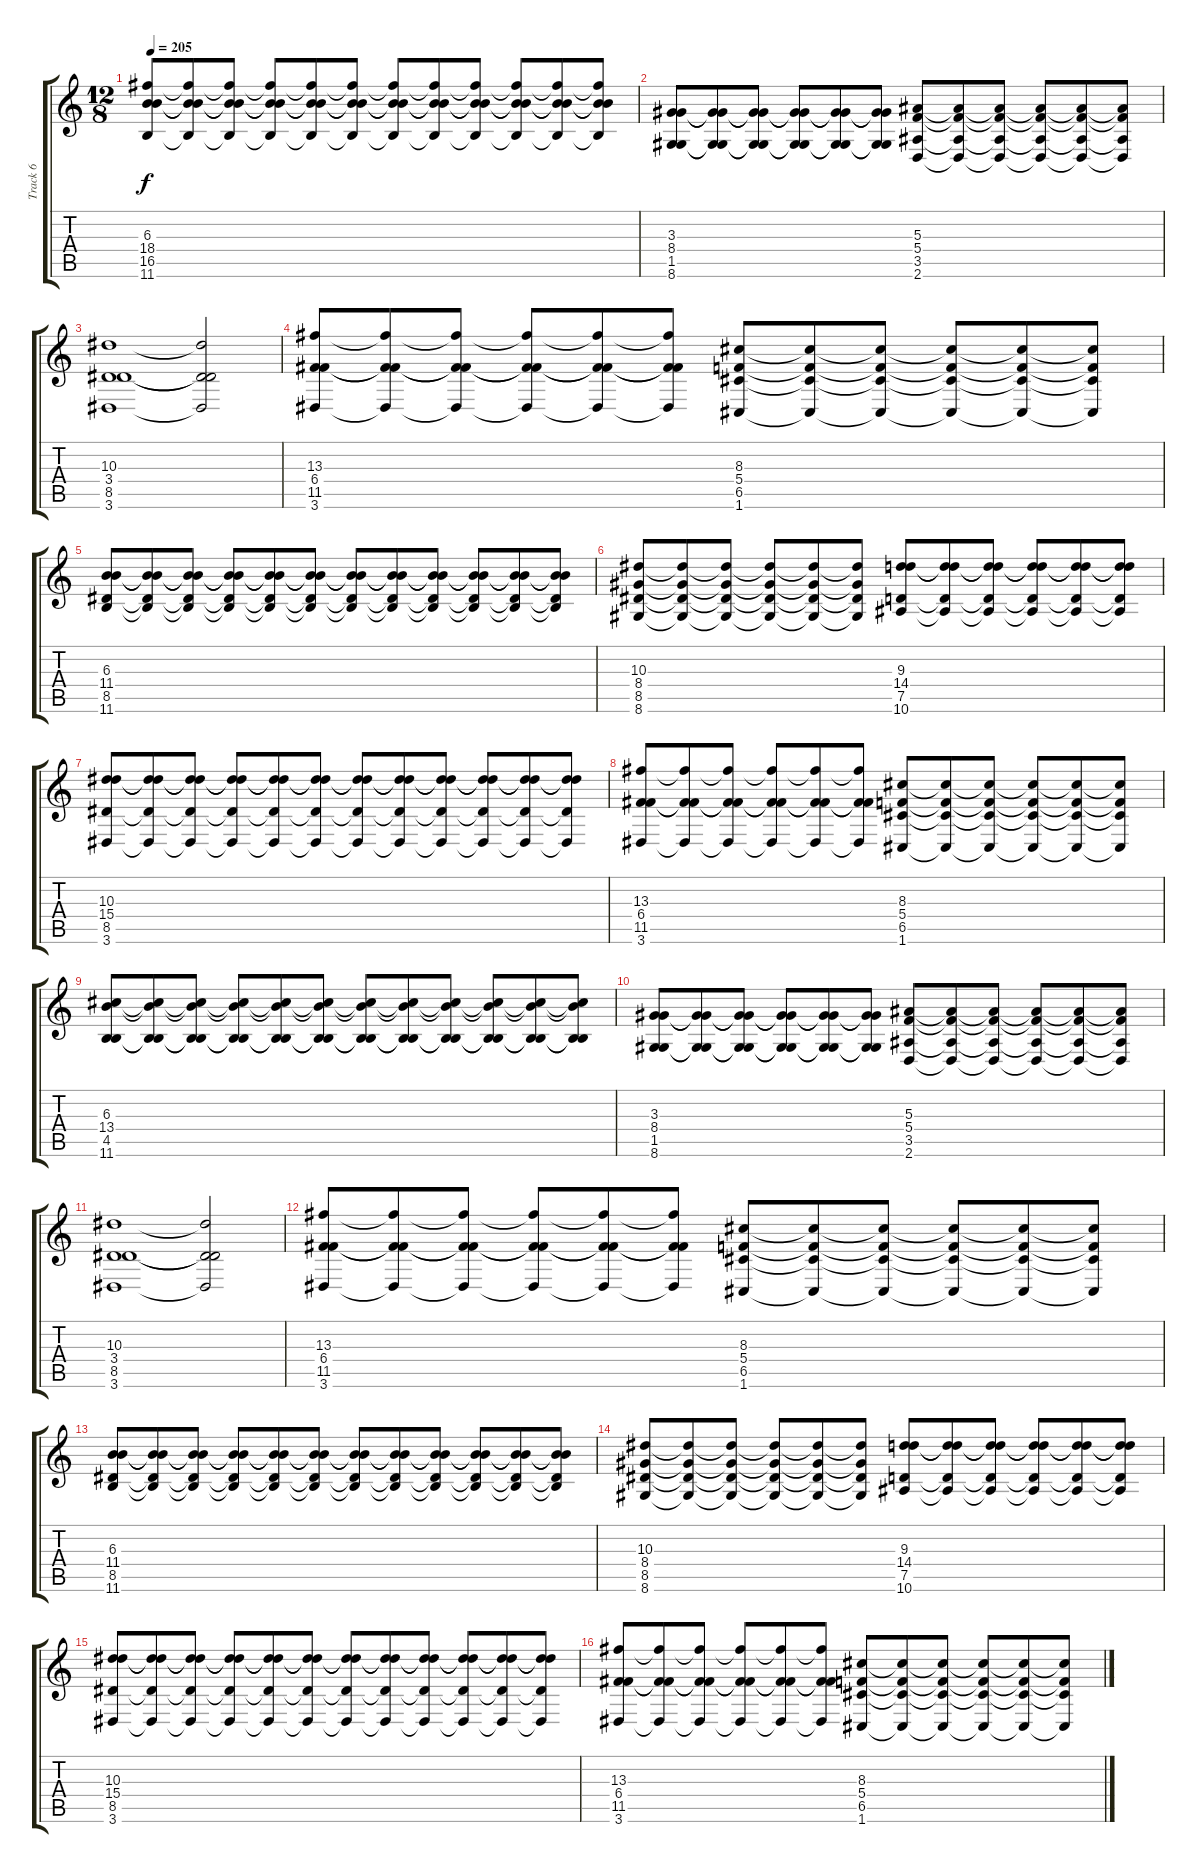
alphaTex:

\track ("Track 6" "Track 6") {instrument distortionguitar}
\staff {score tabs}
\tuning (D4 A3 F3 C3 G2 C2) {hide}
\ts (12 8)
\tempo 205
\clef g2
\ks c
(6.3 18.4 16.5 11.6).8{dy f} (6.3{t} 18.4{t} 16.5{t} 11.6{t}).8 (6.3{t} 18.4{t} 16.5{t} 11.6{t}).8 (6.3{t} 18.4{t} 16.5{t} 11.6{t}).8 (6.3{t} 18.4{t} 16.5{t} 11.6{t}).8 (6.3{t} 18.4{t} 16.5{t} 11.6{t}).8 (6.3{t} 18.4{t} 16.5{t} 11.6{t}).8 (6.3{t} 18.4{t} 16.5{t} 11.6{t}).8 (6.3{t} 18.4{t} 16.5{t} 11.6{t}).8 (6.3{t} 18.4{t} 16.5{t} 11.6{t}).8 (6.3{t} 18.4{t} 16.5{t} 11.6{t}).8 (6.3{t} 18.4{t} 16.5{t} 11.6{t}).8 |
(3.3 8.4 1.5 8.6).8 (3.3{t} 8.4{t} 1.5{t} 8.6{t}).8 (3.3{t} 8.4{t} 1.5{t} 8.6{t}).8 (3.3{t} 8.4{t} 1.5{t} 8.6{t}).8 (3.3{t} 8.4{t} 1.5{t} 8.6{t}).8 (3.3{t} 8.4{t} 1.5{t} 8.6{t}).8 (5.3 5.4 3.5 2.6).8 (5.3{t} 5.4{t} 3.5{t} 2.6{t}).8 (5.3{t} 5.4{t} 3.5{t} 2.6{t}).8 (5.3{t} 5.4{t} 3.5{t} 2.6{t}).8 (5.3{t} 5.4{t} 3.5{t} 2.6{t}).8 (5.3{t} 5.4{t} 3.5{t} 2.6{t}).8 |
(10.3 3.4 8.5 3.6).1 (10.3{t} 3.4{t} 8.5{t} 3.6{t}).2 |
(13.3 6.4 11.5 3.6).8 (13.3{t} 6.4{t} 11.5{t} 3.6{t}).8 (13.3{t} 6.4{t} 11.5{t} 3.6{t}).8 (13.3{t} 6.4{t} 11.5{t} 3.6{t}).8 (13.3{t} 6.4{t} 11.5{t} 3.6{t}).8 (13.3{t} 6.4{t} 11.5{t} 3.6{t}).8 (8.3 5.4 6.5 1.6).8 (8.3{t} 5.4{t} 6.5{t} 1.6{t}).8 (8.3{t} 5.4{t} 6.5{t} 1.6{t}).8 (8.3{t} 5.4{t} 6.5{t} 1.6{t}).8 (8.3{t} 5.4{t} 6.5{t} 1.6{t}).8 (8.3{t} 5.4{t} 6.5{t} 1.6{t}).8 |
(6.3 11.4 8.5 11.6).8 (6.3{t} 11.4{t} 8.5{t} 11.6{t}).8 (6.3{t} 11.4{t} 8.5{t} 11.6{t}).8 (6.3{t} 11.4{t} 8.5{t} 11.6{t}).8 (6.3{t} 11.4{t} 8.5{t} 11.6{t}).8 (6.3{t} 11.4{t} 8.5{t} 11.6{t}).8 (6.3{t} 11.4{t} 8.5{t} 11.6{t}).8 (6.3{t} 11.4{t} 8.5{t} 11.6{t}).8 (6.3{t} 11.4{t} 8.5{t} 11.6{t}).8 (6.3{t} 11.4{t} 8.5{t} 11.6{t}).8 (6.3{t} 11.4{t} 8.5{t} 11.6{t}).8 (6.3{t} 11.4{t} 8.5{t} 11.6{t}).8 |
(10.3 8.4 8.5 8.6).8 (10.3{t} 8.4{t} 8.5{t} 8.6{t}).8 (10.3{t} 8.4{t} 8.5{t} 8.6{t}).8 (10.3{t} 8.4{t} 8.5{t} 8.6{t}).8 (10.3{t} 8.4{t} 8.5{t} 8.6{t}).8 (10.3{t} 8.4{t} 8.5{t} 8.6{t}).8 (9.3 14.4 7.5 10.6).8 (9.3{t} 14.4{t} 7.5{t} 10.6{t}).8 (9.3{t} 14.4{t} 7.5{t} 10.6{t}).8 (9.3{t} 14.4{t} 7.5{t} 10.6{t}).8 (9.3{t} 14.4{t} 7.5{t} 10.6{t}).8 (9.3{t} 14.4{t} 7.5{t} 10.6{t}).8 |
(10.3 15.4 8.5 3.6).8 (10.3{t} 15.4{t} 8.5{t} 3.6{t}).8 (10.3{t} 15.4{t} 8.5{t} 3.6{t}).8 (10.3{t} 15.4{t} 8.5{t} 3.6{t}).8 (10.3{t} 15.4{t} 8.5{t} 3.6{t}).8 (10.3{t} 15.4{t} 8.5{t} 3.6{t}).8 (10.3{t} 15.4{t} 8.5{t} 3.6{t}).8 (10.3{t} 15.4{t} 8.5{t} 3.6{t}).8 (10.3{t} 15.4{t} 8.5{t} 3.6{t}).8 (10.3{t} 15.4{t} 8.5{t} 3.6{t}).8 (10.3{t} 15.4{t} 8.5{t} 3.6{t}).8 (10.3{t} 15.4{t} 8.5{t} 3.6{t}).8 |
(13.3 6.4 11.5 3.6).8 (13.3{t} 6.4{t} 11.5{t} 3.6{t}).8 (13.3{t} 6.4{t} 11.5{t} 3.6{t}).8 (13.3{t} 6.4{t} 11.5{t} 3.6{t}).8 (13.3{t} 6.4{t} 11.5{t} 3.6{t}).8 (13.3{t} 6.4{t} 11.5{t} 3.6{t}).8 (8.3 5.4 6.5 1.6).8 (8.3{t} 5.4{t} 6.5{t} 1.6{t}).8 (8.3{t} 5.4{t} 6.5{t} 1.6{t}).8 (8.3{t} 5.4{t} 6.5{t} 1.6{t}).8 (8.3{t} 5.4{t} 6.5{t} 1.6{t}).8 (8.3{t} 5.4{t} 6.5{t} 1.6{t}).8 |
(6.3 13.4 4.5 11.6).8 (6.3{t} 13.4{t} 4.5{t} 11.6{t}).8 (6.3{t} 13.4{t} 4.5{t} 11.6{t}).8 (6.3{t} 13.4{t} 4.5{t} 11.6{t}).8 (6.3{t} 13.4{t} 4.5{t} 11.6{t}).8 (6.3{t} 13.4{t} 4.5{t} 11.6{t}).8 (6.3{t} 13.4{t} 4.5{t} 11.6{t}).8 (6.3{t} 13.4{t} 4.5{t} 11.6{t}).8 (6.3{t} 13.4{t} 4.5{t} 11.6{t}).8 (6.3{t} 13.4{t} 4.5{t} 11.6{t}).8 (6.3{t} 13.4{t} 4.5{t} 11.6{t}).8 (6.3{t} 13.4{t} 4.5{t} 11.6{t}).8 |
(3.3 8.4 1.5 8.6).8 (3.3{t} 8.4{t} 1.5{t} 8.6{t}).8 (3.3{t} 8.4{t} 1.5{t} 8.6{t}).8 (3.3{t} 8.4{t} 1.5{t} 8.6{t}).8 (3.3{t} 8.4{t} 1.5{t} 8.6{t}).8 (3.3{t} 8.4{t} 1.5{t} 8.6{t}).8 (5.3 5.4 3.5 2.6).8 (5.3{t} 5.4{t} 3.5{t} 2.6{t}).8 (5.3{t} 5.4{t} 3.5{t} 2.6{t}).8 (5.3{t} 5.4{t} 3.5{t} 2.6{t}).8 (5.3{t} 5.4{t} 3.5{t} 2.6{t}).8 (5.3{t} 5.4{t} 3.5{t} 2.6{t}).8 |
(10.3 3.4 8.5 3.6).1 (10.3{t} 3.4{t} 8.5{t} 3.6{t}).2 |
(13.3 6.4 11.5 3.6).8 (13.3{t} 6.4{t} 11.5{t} 3.6{t}).8 (13.3{t} 6.4{t} 11.5{t} 3.6{t}).8 (13.3{t} 6.4{t} 11.5{t} 3.6{t}).8 (13.3{t} 6.4{t} 11.5{t} 3.6{t}).8 (13.3{t} 6.4{t} 11.5{t} 3.6{t}).8 (8.3 5.4 6.5 1.6).8 (8.3{t} 5.4{t} 6.5{t} 1.6{t}).8 (8.3{t} 5.4{t} 6.5{t} 1.6{t}).8 (8.3{t} 5.4{t} 6.5{t} 1.6{t}).8 (8.3{t} 5.4{t} 6.5{t} 1.6{t}).8 (8.3{t} 5.4{t} 6.5{t} 1.6{t}).8 |
(6.3 11.4 8.5 11.6).8 (6.3{t} 11.4{t} 8.5{t} 11.6{t}).8 (6.3{t} 11.4{t} 8.5{t} 11.6{t}).8 (6.3{t} 11.4{t} 8.5{t} 11.6{t}).8 (6.3{t} 11.4{t} 8.5{t} 11.6{t}).8 (6.3{t} 11.4{t} 8.5{t} 11.6{t}).8 (6.3{t} 11.4{t} 8.5{t} 11.6{t}).8 (6.3{t} 11.4{t} 8.5{t} 11.6{t}).8 (6.3{t} 11.4{t} 8.5{t} 11.6{t}).8 (6.3{t} 11.4{t} 8.5{t} 11.6{t}).8 (6.3{t} 11.4{t} 8.5{t} 11.6{t}).8 (6.3{t} 11.4{t} 8.5{t} 11.6{t}).8 |
(10.3 8.4 8.5 8.6).8 (10.3{t} 8.4{t} 8.5{t} 8.6{t}).8 (10.3{t} 8.4{t} 8.5{t} 8.6{t}).8 (10.3{t} 8.4{t} 8.5{t} 8.6{t}).8 (10.3{t} 8.4{t} 8.5{t} 8.6{t}).8 (10.3{t} 8.4{t} 8.5{t} 8.6{t}).8 (9.3 14.4 7.5 10.6).8 (9.3{t} 14.4{t} 7.5{t} 10.6{t}).8 (9.3{t} 14.4{t} 7.5{t} 10.6{t}).8 (9.3{t} 14.4{t} 7.5{t} 10.6{t}).8 (9.3{t} 14.4{t} 7.5{t} 10.6{t}).8 (9.3{t} 14.4{t} 7.5{t} 10.6{t}).8 |
(10.3 15.4 8.5 3.6).8 (10.3{t} 15.4{t} 8.5{t} 3.6{t}).8 (10.3{t} 15.4{t} 8.5{t} 3.6{t}).8 (10.3{t} 15.4{t} 8.5{t} 3.6{t}).8 (10.3{t} 15.4{t} 8.5{t} 3.6{t}).8 (10.3{t} 15.4{t} 8.5{t} 3.6{t}).8 (10.3{t} 15.4{t} 8.5{t} 3.6{t}).8 (10.3{t} 15.4{t} 8.5{t} 3.6{t}).8 (10.3{t} 15.4{t} 8.5{t} 3.6{t}).8 (10.3{t} 15.4{t} 8.5{t} 3.6{t}).8 (10.3{t} 15.4{t} 8.5{t} 3.6{t}).8 (10.3{t} 15.4{t} 8.5{t} 3.6{t}).8 |
(13.3 6.4 11.5 3.6).8 (13.3{t} 6.4{t} 11.5{t} 3.6{t}).8 (13.3{t} 6.4{t} 11.5{t} 3.6{t}).8 (13.3{t} 6.4{t} 11.5{t} 3.6{t}).8 (13.3{t} 6.4{t} 11.5{t} 3.6{t}).8 (13.3{t} 6.4{t} 11.5{t} 3.6{t}).8 (8.3 5.4 6.5 1.6).8 (8.3{t} 5.4{t} 6.5{t} 1.6{t}).8 (8.3{t} 5.4{t} 6.5{t} 1.6{t}).8 (8.3{t} 5.4{t} 6.5{t} 1.6{t}).8 (8.3{t} 5.4{t} 6.5{t} 1.6{t}).8 (8.3{t} 5.4{t} 6.5{t} 1.6{t}).8
